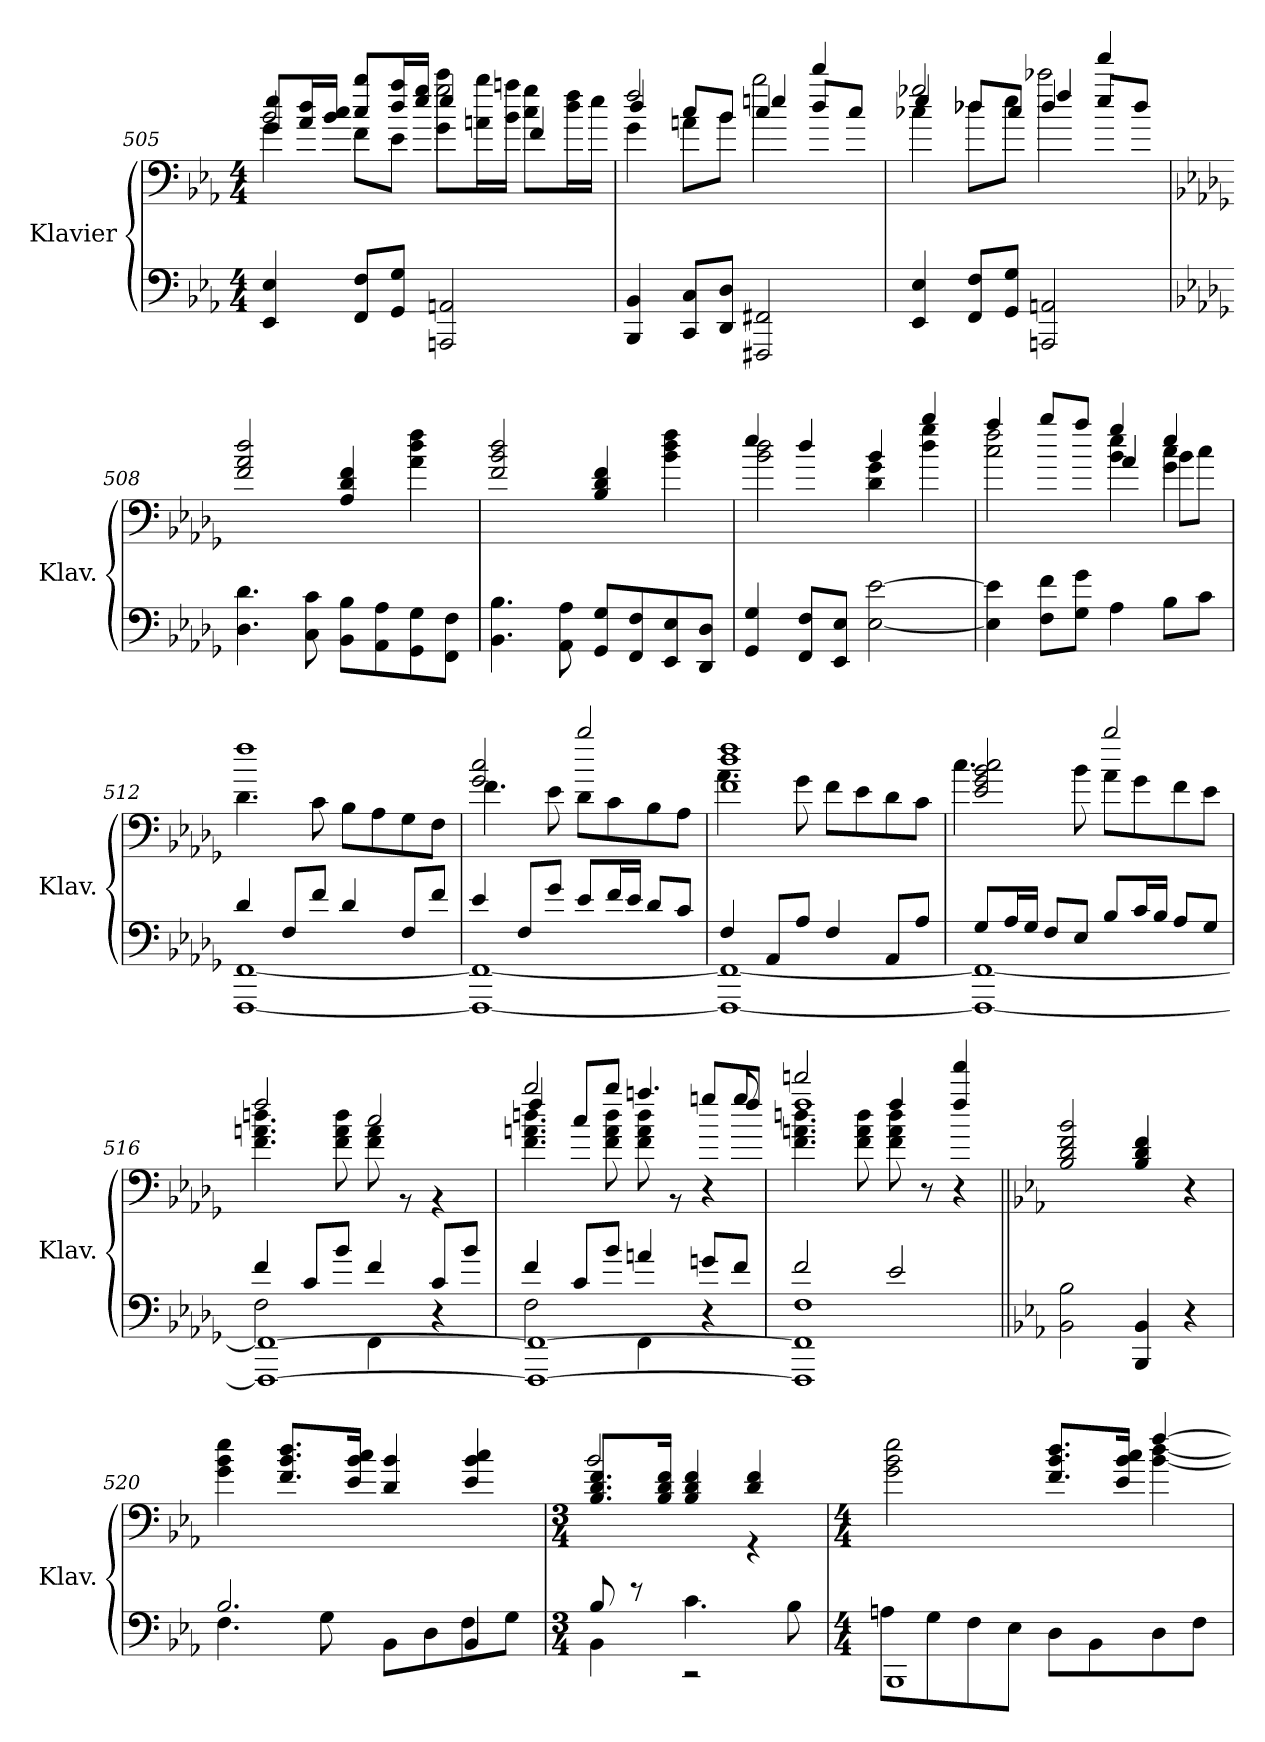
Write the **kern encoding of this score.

**kern	**kern
*part1	*part1
*staff2	*staff1
*I"Klavier	*
*I'Klav.	*
*clefF4	*clefF4
*k[b-e-a-]	*k[b-e-a-]
*M4/4	*M4/4
=505	=505
*	*^
*	*	*^
4EE-/ 4E-/	2b-/	8g/ 8ee-/L	4g\
.	.	16a-/ 16dd/L	.
.	.	16b-/ 16cc/JJ	.
8FF/ 8F/L	.	8cc/ 8bb-/L	8f\L
8GG/ 8G/J	.	16dd/ 16aa-/L	8e-\J
.	.	16ee-/ 16gg/JJ	.
2AAAn/ 2AAn/	4ee-/	8g\ 8ccc\L	2gg\
.	.	16an\ 16bb-\L	.
.	.	16b-\ 16aan\JJ	.
.	4f/	8cc\ 8gg\L	.
.	.	16dd\ 16ff\L	.
.	.	16ee-\JJ	.
!!LO:LB:g=z	!!	!!
=506	=506	=506	=506
4BBB-/ 4BB-/	2ff/	4g\	4dd/
8CC/ 8C/L	.	8an\L	8cc/L
8DD/ 8D/J	.	8b-\J	8b-/J
2FFF#X/ 2FF#X/	4cc/	2bb-\	4een/
.	4ddd/	.	8dd/L
.	.	.	8cc/J
=507	=507	=507	=507
4EE-/ 4E-/	2gg-X/	4cc-X\	4ee-/
8FF/ 8F/L	.	8dd-X\L	8dd-/L
8GG/ 8G/J	.	8ee-\J	8cc-/J
2AAAn/ 2AAn/	4dd-/	2ccc-X\	4ff/
.	4fff/	.	8ee-/L
.	.	.	8dd-/J
*	*v	*v	*v
=508	=508
*k[b-e-a-d-g-]	*k[b-e-a-d-g-]
4.D-\ 4.d-\	2f/ 2a-/ 2dd-/
8C\ 8c\	.
8BB-\ 8B-\L	4A-/ 4d-/ 4f/
8AA-\ 8A-\	.
8GG-\ 8G-\	4a-\ 4dd-\ 4ff\
8FF\ 8F\J	.
=509	=509
4.BB-\ 4.B-\	2f/ 2b-/ 2dd-/
8AA-\ 8A-\	.
8GG-/ 8G-/L	4B-/ 4d-/ 4f/
8FF/ 8F/	.
8EE-/ 8E-/	4b-\ 4dd-\ 4ff\
8DD-/ 8D-/J	.
=510	=510
*	*^
4GG-/ 4G-/	4ee-/	2b-\ 2dd-\
8FF/ 8F/L	4dd-/	.
8EE-/ 8E-/J	.	.
[2E-\ [2e-\	4b-/	4d-\ 4g-\
.	4bb-/	4dd-\ 4gg-\
=511	=511	=511
*	*	*^
4E-\] 4e-\]	4aa-/	2cc\ 2ff\	2ryy
8F\ 8f\L	8bb-/L	.	.
8G-\ 8g-\J	8aa-/J	.	.
4A-\	4gg-/	4b-\ 4ee-\	4a-/
8B-\L	4ee-/	4g-\ 4cc\	8b-\L
8c\J	.	.	8cc\J
*	*	*v	*v
=512	=512	=512
*^	*	*
4d-/	[1FFF [1FF	1ff	4.d-\
8F/L	.	.	.
8f/J	.	.	8c\
4d-/	.	.	8B-\L
.	.	.	8A-\
8F/L	.	.	8G-\
8f/J	.	.	8F\J
!!LO:PB:g=z	!!
=513	=513	=513	=513
4e-/	1FFF_ 1FF_	2g-/ 2cc/	4.f\
8F/L	.	.	.
8g-/J	.	.	8e-\
8e-/L	.	2bb-/	8d-\L
16f/L	.	.	8c\
16e-/JJ	.	.	.
8d-/L	.	.	8B-\
8c/J	.	.	8A-\J
=514	=514	=514	=514
4F/	1FFF_ 1FF_	1f 1dd- 1ff	4.a-\
8AA-/L	.	.	.
8A-/J	.	.	8g-\
4F/	.	.	8f\L
.	.	.	8e-\
8AA-/L	.	.	8d-\
8A-/J	.	.	8c\J
=515	=515	=515	=515
8G-/L	1FFF_ 1FF_	2e-/ 2g-/ 2b-/ 2cc/	4.cc\
16A-/L	.	.	.
16G-/JJ	.	.	.
8F/L	.	.	.
8E-/J	.	.	8b-\
8B-/L	.	2bb-/	8a-\L
16c/L	.	.	8g-\
16B-/JJ	.	.	.
8A-/L	.	.	8f\
8G-/J	.	.	8e-\J
=516	=516	=516	=516
*	*^	*	*
4f/	2F\	1FFF_ 1FF_	2ff/	4.f\ 4.an\ 4.ddn\
8c/L	.	.	.	.
8b-/J	.	.	.	8f\ 8a\ 8dd\
4f/	4FF\	.	2cc/	8f\ 8a\
.	.	.	.	8r
8c/L	4r	.	.	4r
8b-/J	.	.	.	.
=517	=517	=517	=517	=517
*	*	*	*	*^
4f/	2F\	1FFF_ 1FF_	2bb-/	4.f\ 4.an\ 4.ddn\	4ff/
8c/L	.	.	.	.	8cc/L
8b-/J	.	.	.	8f\ 8a\ 8dd\	8bb-/J
4an/	4FF\	.	4.aan/	8f\ 8a\ 8dd\	4ryy
.	.	.	.	8r	.
8gn/L	4r	.	.	4r	8ggn/L
8f/J	.	.	8gg/	.	8ff/J
=518	=518	=518	=518	=518	=518
2f/	1F	1FFF] 1FF]	1ff	4.f\ 4.an\ 4.ddn\	2dddn/
.	.	.	.	8f\ 8a\ 8dd\	.
2e-/	.	.	.	8f\ 8a\ 8dd\	4ff/
.	.	.	.	8r	.
.	.	.	.	4r	4ff/ 4fff/
*v	*v	*v	*	*	*
*	*v	*v	*v
!!LO:LB:g=z
=519||	=519||
*k[b-e-a-]	*k[b-e-a-]
2BB-\ 2B-\	2B-/ 2d/ 2f/ 2b-/
4BBB-/ 4BB-/	4B-/ 4d/ 4f/
4r	4r
=520	=520
*^	*
2.B-/	4.F\	4g\ 4b-\ 4ee-\
.	.	8.f/ 8.b-/ 8.dd/L
.	8G\	.
.	.	16e-/ 16b-/ 16cc/Jk
.	8BB-\L	4d/ 4b-/
.	8D\	.
4BB-/	8F\	4e-/ 4b-/ 4cc/
.	8G\J	.
=521	=521	=521
*M3/4	*	*M3/4
*	*	*^
4BB-\	8B-/	8.B-/ 8.d/ 8.f/L	2b-/
.	8re	.	.
.	.	16B-/ 16d/ 16f/Jk	.
2rCC	4.c\	4B-/ 4d/ 4f/	.
.	.	4rGG	4d/ 4f/
.	8B-\	.	.
=522	=522	=522	=522
*M4/4	*	*M4/4	*
1BBB-	8An\L	2g\ 2b-\ 2ee-\	2.ryy
.	8G\	.	.
.	8F\	.	.
.	8E-\J	.	.
.	8D\L	8.f/ 8.b-/ 8.dd/L	.
.	8BB-\	.	.
.	.	16e-/ 16b-/ 16cc/Jk	.
.	8D\	[4ff/	[4b-\ [4dd\
.	8F\J	.	.
*v	*v	*	*
*	*v	*v
=	=
*-	*-
